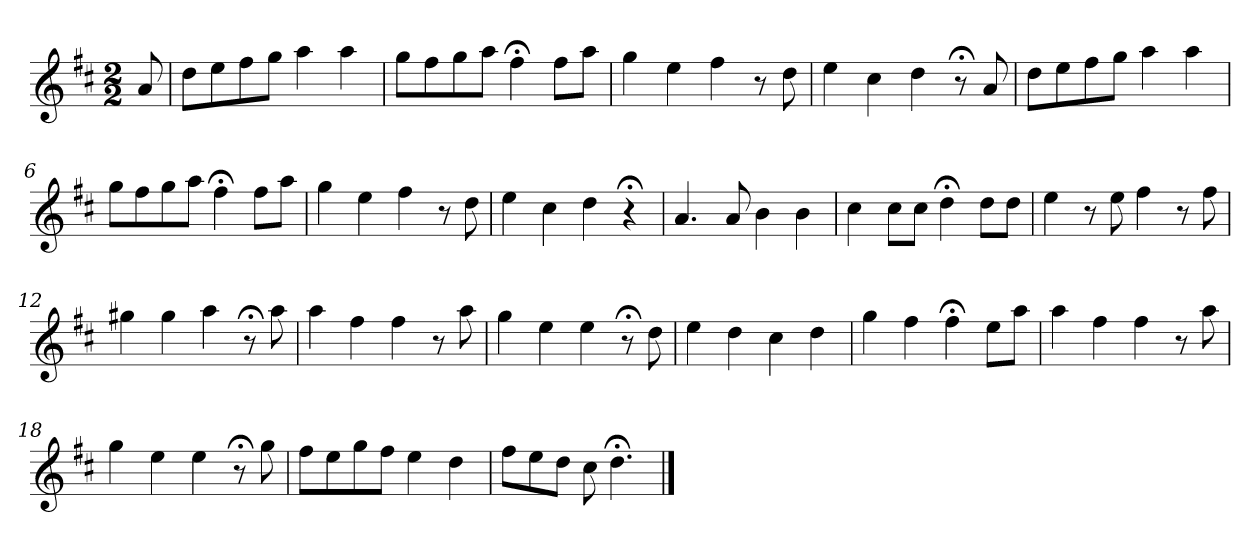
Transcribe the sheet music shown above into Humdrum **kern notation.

**kern
*part1
*staff1
*k[f#c#]
*D:
*M2/2
*MM120
=
8a
=1
8ddL
8ee
8ff#
8ggJ
4aa
4aa
=2
8ggL
8ff#
8gg
8aaJ
4ff#;<
8ff#L
8aaJ
=3
4gg
4ee
4ff#
8r
8dd
=4
4ee
4cc#
4dd
8r;<
8a
=5
8ddL
8ee
8ff#
8ggJ
4aa
4aa
=6
8ggL
8ff#
8gg
8aaJ
4ff#;<
8ff#L
8aaJ
=7
4gg
4ee
4ff#
8r
8dd
=8
4ee
4cc#
4dd
4r;<
=9
4.a
8a
4b
4b
=10
4cc#
8cc#L
8cc#J
4dd;<
8ddL
8ddJ
=11
4ee
8r
8ee
4ff#
8r
8ff#
=12
4gg#X
4gg#
4aa
8r;<
8aa
=13
4aa
4ff#
4ff#
8r
8aa
=14
4gg
4ee
4ee
8r;<
8dd
=15
4ee
4dd
4cc#
4dd
=16
4gg
4ff#
4ff#;<
8eeL
8aaJ
=17
4aa
4ff#
4ff#
8r
8aa
=18
4gg
4ee
4ee
8r;<
8gg
=19
8ff#L
8ee
8gg
8ff#J
4ee
4dd
=20
8ff#L
8ee
8ddJ
8cc#
4.dd;<
==
*-
